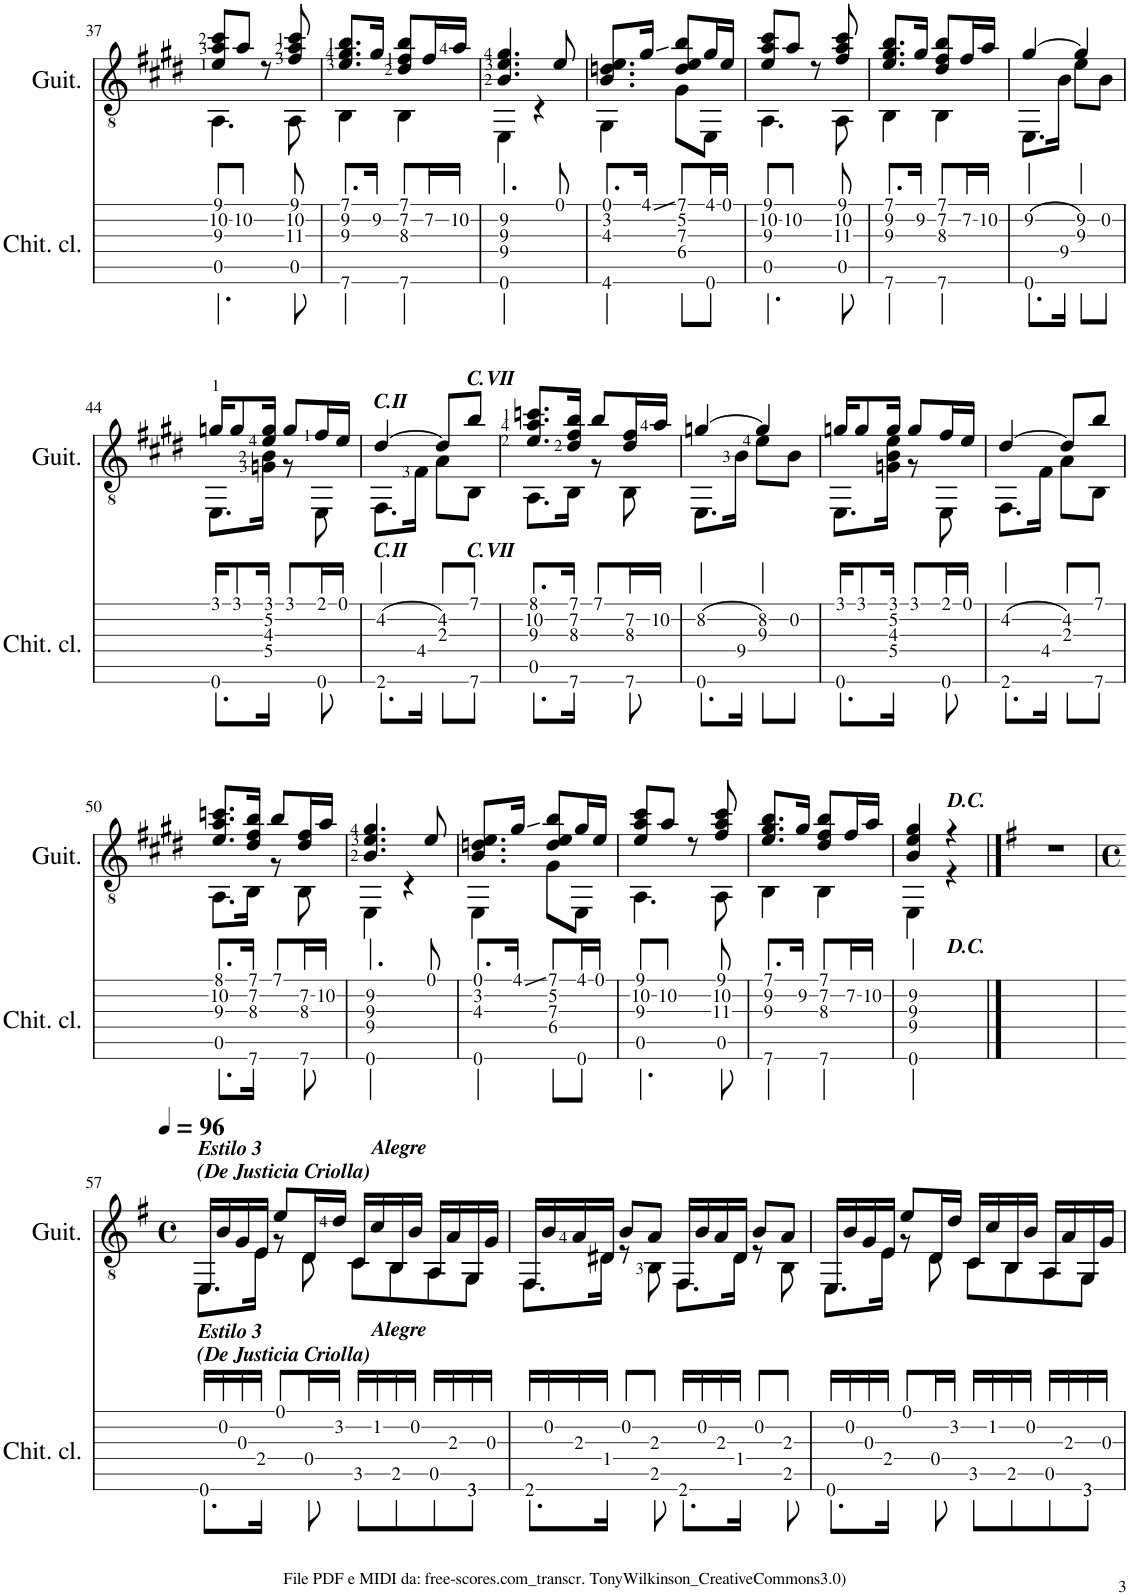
**kern	**kern
*part2	*part1
*staff2	*staff1
*I"Chitarra classica	*I"Guitar
*I'Chit. cl.	*I'Guit.
!!LO:PB:g=z
*	*clefGv2
*k[f#c#g#d#]	*k[f#c#g#d#]
*M2/4	*M2/4
=37	=37
*^	*^
8e/ 8a/ 8cc#/L	4.AA\	8e/ 8a/ 8cc#/L	4.AA\
8a/J	.	8a/J	.
8r	.	8r	.
8f#/ 8a/ 8cc#/	8AA\	8f#/ 8a/ 8cc#/	8AA\
=38	=38	=38	=38
8.e/ 8.g#/ 8.b/L	4BB\	8.e/ 8.g#/ 8.b/L	4BB\
16g#/Jk	.	16g#/Jk	.
8d#/ 8f#/ 8b/L	4BB\	8d#/ 8f#/ 8b/L	4BB\
16f#/L	.	16f#/L	.
16a/JJ	.	16a/JJ	.
=39	=39	=39	=39
4.B/ 4.e/ 4.g#/	4EE\	4.B/ 4.e/ 4.g#/	4EE\
.	4r	.	4r
8e/	.	8e/	.
=40	=40	=40	=40
8.B/ 8.dn/ 8.e/L	4GG#\	8.B/ 8.dn/ 8.e/L	4GG#\
16g#/Jk	.	16g#/Jk	.
8d/ 8e/ 8b/L	8G#\L	8d/ 8e/ 8b/L	8G#\L
16g#/L	8EE\J	16g#/L	8EE\J
16e/JJ	.	16e/JJ	.
=41	=41	=41	=41
8e/ 8a/ 8cc#/L	4.AA\	8e/ 8a/ 8cc#/L	4.AA\
8a/J	.	8a/J	.
8r	.	8r	.
8f#/ 8a/ 8cc#/	8AA\	8f#/ 8a/ 8cc#/	8AA\
=42	=42	=42	=42
8.e/ 8.g#/ 8.b/L	4BB\	8.e/ 8.g#/ 8.b/L	4BB\
16g#/Jk	.	16g#/Jk	.
8d#/ 8f#/ 8b/L	4BB\	8d#/ 8f#/ 8b/L	4BB\
16f#/L	.	16f#/L	.
16a/JJ	.	16a/JJ	.
=43	=43	=43	=43
[4g#/	8.EE\L	[4g#/	8.EE\L
.	16B\Jk	.	16B\Jk
4g#/]	8e\L	4g#/]	8e\L
.	8B\J	.	8B\J
!!LO:LB:g=z	!!
=44	=44	=44	=44
16gn/KL	8.EE\L	16gn/KL	8.EE\L
8g/	.	8g/	.
16e/ 16g/Jk	16Gn\ 16B\Jk	16e/ 16g/Jk	16Gn\ 16B\Jk
8g/L	8r	8g/L	8r
16f#/L	8EE\	16f#/L	8EE\
16e/JJ	.	16e/JJ	.
=45	=45	=45	=45
!	!	!LO:TX:a:Bi:t=C.II	!
!LO:TX:a:Bi:t=C.II	!	!	!
[4d#/	8.FF#\L	[4d#/	8.FF#\L
.	16F#\Jk	.	16F#\Jk
8d#/L]	8A\L	8d#/L]	8A\L
!	!	!LO:TX:a:Bi:t=C.VII	!
!LO:TX:a:Bi:t=C.VII	!	!	!
8b/J	8BB\J	8b/J	8BB\J
=46	=46	=46	=46
8.e/ 8.a/ 8.ccn/L	8.AA\L	8.e/ 8.a/ 8.ccn/L	8.AA\L
16d#/ 16f#/ 16b/Jk	16BB\Jk	16d#/ 16f#/ 16b/Jk	16BB\Jk
8b/L	8r	8b/L	8r
16d#/ 16f#/L	8BB\	16d#/ 16f#/L	8BB\
16a/JJ	.	16a/JJ	.
=47	=47	=47	=47
[4gn/	8.EE\L	[4gn/	8.EE\L
.	16B\Jk	.	16B\Jk
4g/]	8e\L	4g/]	8e\L
.	8B\J	.	8B\J
=48	=48	=48	=48
16gn/KL	8.EE\L	16gn/KL	8.EE\L
8g/	.	8g/	.
16g/Jk	16Gn\ 16B\ 16e\Jk	16g/Jk	16Gn\ 16B\ 16e\Jk
8g/L	8r	8g/L	8r
16f#/L	8EE\	16f#/L	8EE\
16e/JJ	.	16e/JJ	.
=49	=49	=49	=49
[4d#/	8.FF#\L	[4d#/	8.FF#\L
.	16F#\Jk	.	16F#\Jk
8d#/L]	8A\L	8d#/L]	8A\L
8b/J	8BB\J	8b/J	8BB\J
!!LO:LB:g=z	!!
=50	=50	=50	=50
8.e/ 8.a/ 8.ccn/L	8.AA\L	8.e/ 8.a/ 8.ccn/L	8.AA\L
16d#/ 16f#/ 16b/Jk	16BB\Jk	16d#/ 16f#/ 16b/Jk	16BB\Jk
8b/L	8r	8b/L	8r
16d#/ 16f#/L	8BB\	16d#/ 16f#/L	8BB\
16a/JJ	.	16a/JJ	.
=51	=51	=51	=51
4.B/ 4.e/ 4.g#/	4EE\	4.B/ 4.e/ 4.g#/	4EE\
.	4r	.	4r
8e/	.	8e/	.
=52	=52	=52	=52
8.B/ 8.dn/ 8.e/L	4EE\	8.B/ 8.dn/ 8.e/L	4EE\
16g#/Jk	.	16g#/Jk	.
8d/ 8e/ 8b/L	8G#\L	8d/ 8e/ 8b/L	8G#\L
16g#/L	8EE\J	16g#/L	8EE\J
16e/JJ	.	16e/JJ	.
=53	=53	=53	=53
8e/ 8a/ 8cc#/L	4.AA\	8e/ 8a/ 8cc#/L	4.AA\
8a/J	.	8a/J	.
8r	.	8r	.
8f#/ 8a/ 8cc#/	8AA\	8f#/ 8a/ 8cc#/	8AA\
=54	=54	=54	=54
8.e/ 8.g#/ 8.b/L	4BB\	8.e/ 8.g#/ 8.b/L	4BB\
16g#/Jk	.	16g#/Jk	.
8d#/ 8f#/ 8b/L	4BB\	8d#/ 8f#/ 8b/L	4BB\
16f#/L	.	16f#/L	.
16a/JJ	.	16a/JJ	.
=55	=55	=55	=55
4B/ 4e/ 4g#/	4EE\	4B/ 4e/ 4g#/	4EE\
4r	4r	4r	4r
*v	*v	*	*
*	*v	*v
==56	==56
*k[f#]	*k[f#]
2r	2r
!!LO:LB:g=z
=57	=57
*k[f#]	*k[f#]
*M4/4	*M4/4
*met(c)	*met(c)
*	*MM96
*^	*^
!	!	!LO:TX:a:Bi:t=Estilo 3	!
!	!	!LO:TX:a:t=(De Justicia Criolla)	!
!LO:TX:a:Bi:t=Estilo 3	!	!	!
!LO:TX:a:t=(De Justicia Criolla)	!	!	!
16EE/LL	8.EE\L	16EE/LL	8.EE\L
16B/	.	16B/	.
16G/	.	16G/	.
16E/JJ	16E\Jk	16E/JJ	16E\Jk
8e/L	8r	8e/L	8r
16D/L	8D\	16D/L	8D\
16d/JJ	.	16d/JJ	.
16C/LL	8C\L	16C/LL	8C\L
!	!	!LO:TX:a:Bi:t=Alegre	!
!LO:TX:a:Bi:t=Alegre	!	!	!
16c/	.	16c/	.
16BB/	8BB\	16BB/	8BB\
16B/JJ	.	16B/JJ	.
16AA/LL	8AA\	16AA/LL	8AA\
16A/	.	16A/	.
16GG/	8GG\J	16GG/	8GG\J
16G/JJ	.	16G/JJ	.
=58	=58	=58	=58
16FF#/LL	8.FF#\L	16FF#/LL	8.FF#\L
16B/	.	16B/	.
16A/	.	16A/	.
16D#X/JJ	16D#\Jk	16D#X/JJ	16D#\Jk
8B/L	8r	8B/L	8r
8A/J	8BB\	8A/J	8BB\
16FF#/LL	8.FF#\L	16FF#/LL	8.FF#\L
16B/	.	16B/	.
16A/	.	16A/	.
16D#/JJ	16D#\Jk	16D#/JJ	16D#\Jk
8B/L	8r	8B/L	8r
8A/J	8BB\	8A/J	8BB\
=59	=59	=59	=59
16EE/LL	8.EE\L	16EE/LL	8.EE\L
16B/	.	16B/	.
16G/	.	16G/	.
16E/JJ	16E\Jk	16E/JJ	16E\Jk
8e/L	8r	8e/L	8r
16D/L	8D\	16D/L	8D\
16d/JJ	.	16d/JJ	.
16C/LL	8C\L	16C/LL	8C\L
16c/	.	16c/	.
16BB/	8BB\	16BB/	8BB\
16B/JJ	.	16B/JJ	.
16AA/LL	8AA\	16AA/LL	8AA\
16A/	.	16A/	.
16GG/	8GG\J	16GG/	8GG\J
16G/JJ	.	16G/JJ	.
*v	*v	*	*
*	*v	*v
=	=
*-	*-
